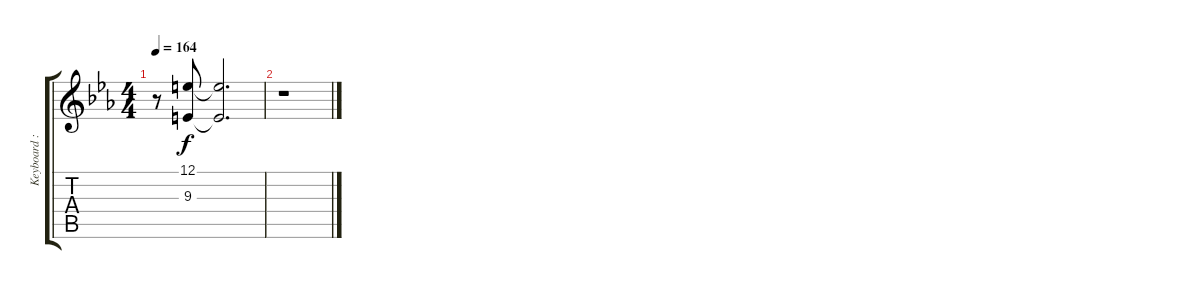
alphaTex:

\track ("Keyboard : Tone 2" "Keyboard :") {instrument lead4chiff}
\staff {score tabs}
\tuning (E4 B3 G3 D3 A2 E2) {hide}
\ts (4 4)
\tempo 164
\clef g2
\ks eb
r.8{dy f} (12.1 9.3).8 (12.1{t} 9.3{t}).2{d} |
r.1
